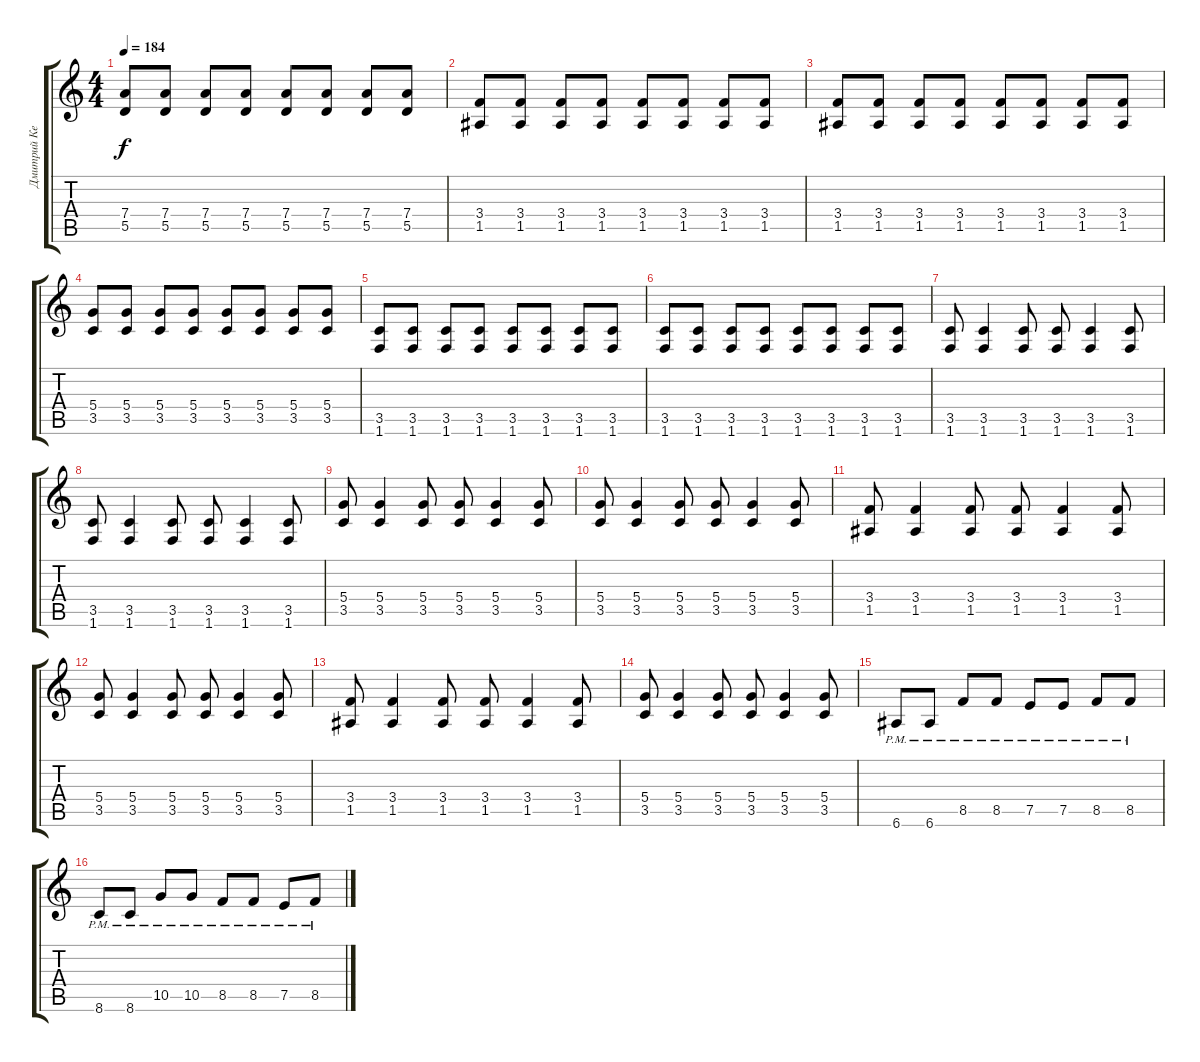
\track ("Дмитрий Кежватов" "Дмитрий Ке") {instrument distortionguitar}
\staff {score tabs}
\tuning (E4 B3 G3 D3 A2 E2) {hide}
\ts (4 4)
\tempo 184
\clef g2
\ks c
(7.4 5.5).8{dy f} (7.4 5.5).8 (7.4 5.5).8 (7.4 5.5).8 (7.4 5.5).8 (7.4 5.5).8 (7.4 5.5).8 (7.4 5.5).8 |
(3.4 1.5).8 (3.4 1.5).8 (3.4 1.5).8 (3.4 1.5).8 (3.4 1.5).8 (3.4 1.5).8 (3.4 1.5).8 (3.4 1.5).8 |
(3.4 1.5).8 (3.4 1.5).8 (3.4 1.5).8 (3.4 1.5).8 (3.4 1.5).8 (3.4 1.5).8 (3.4 1.5).8 (3.4 1.5).8 |
(5.4 3.5).8 (5.4 3.5).8 (5.4 3.5).8 (5.4 3.5).8 (5.4 3.5).8 (5.4 3.5).8 (5.4 3.5).8 (5.4 3.5).8 |
(3.5 1.6).8 (3.5 1.6).8 (3.5 1.6).8 (3.5 1.6).8 (3.5 1.6).8 (3.5 1.6).8 (3.5 1.6).8 (3.5 1.6).8 |
(3.5 1.6).8 (3.5 1.6).8 (3.5 1.6).8 (3.5 1.6).8 (3.5 1.6).8 (3.5 1.6).8 (3.5 1.6).8 (3.5 1.6).8 |
(3.5 1.6).8 (3.5 1.6).4 (3.5 1.6).8 (3.5 1.6).8 (3.5 1.6).4 (3.5 1.6).8 |
(3.5 1.6).8 (3.5 1.6).4 (3.5 1.6).8 (3.5 1.6).8 (3.5 1.6).4 (3.5 1.6).8 |
(5.4 3.5).8 (5.4 3.5).4 (5.4 3.5).8 (5.4 3.5).8 (5.4 3.5).4 (5.4 3.5).8 |
(5.4 3.5).8 (5.4 3.5).4 (5.4 3.5).8 (5.4 3.5).8 (5.4 3.5).4 (5.4 3.5).8 |
(3.4 1.5).8 (3.4 1.5).4 (3.4 1.5).8 (3.4 1.5).8 (3.4 1.5).4 (3.4 1.5).8 |
(5.4 3.5).8 (5.4 3.5).4 (5.4 3.5).8 (5.4 3.5).8 (5.4 3.5).4 (5.4 3.5).8 |
(3.4 1.5).8 (3.4 1.5).4 (3.4 1.5).8 (3.4 1.5).8 (3.4 1.5).4 (3.4 1.5).8 |
(5.4 3.5).8 (5.4 3.5).4 (5.4 3.5).8 (5.4 3.5).8 (5.4 3.5).4 (5.4 3.5).8 |
6.6{pm}.8 6.6{pm}.8 8.5{pm}.8 8.5{pm}.8 7.5{pm}.8 7.5{pm}.8 8.5{pm}.8 8.5{pm}.8 |
8.6{pm}.8 8.6{pm}.8 10.5{pm}.8 10.5{pm}.8 8.5{pm}.8 8.5{pm}.8 7.5{pm}.8 8.5{pm}.8
